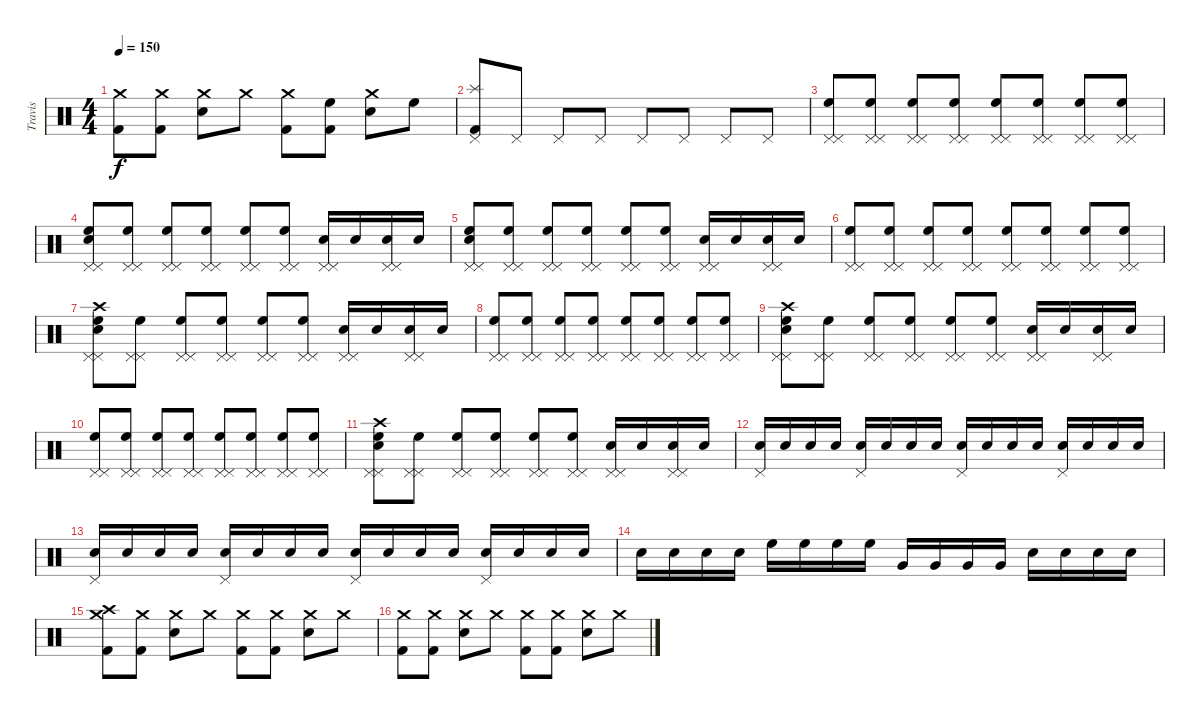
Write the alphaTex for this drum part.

\track ("Travis" "Travis") {instrument percussion}
\staff {score}
\articulation defaults
\ts (4 4)
\tempo 150
\clef neutral
\ks c
("Crash medium (hit)" "Kick (hit) 2").8{dy f} ("Crash medium (hit)"{x} "Kick (hit) 2").8 ("Crash medium (hit)" "Snare (hit) 2").8 "Crash medium (hit)"{x}.8 ("Crash medium (hit)" "Kick (hit) 2").8 ("High Floor Tom (hit)"{x} "Kick (hit) 2").8 ("Crash medium (hit)" "Snare (hit) 2").8 "High Floor Tom (hit)"{x}.8 |
("Splash (hit)" "Pedal Hi-Hat (hit)"{x} "Kick (hit) 2").8 "Pedal Hi-Hat (hit)"{x}.8 "Pedal Hi-Hat (hit)".8 "Pedal Hi-Hat (hit)".8 "Pedal Hi-Hat (hit)".8 "Pedal Hi-Hat (hit)".8 "Pedal Hi-Hat (hit)".8 "Pedal Hi-Hat (hit)".8 |
("Pedal Hi-Hat (hit)" "Pedal Hi-Hat (hit)" "High Floor Tom (hit)"{x}).8 ("Pedal Hi-Hat (hit)"{x} "Pedal Hi-Hat (hit)"{x} "High Floor Tom (hit)"{x}).8 ("Pedal Hi-Hat (hit)" "Pedal Hi-Hat (hit)" "High Floor Tom (hit)"{x}).8 ("Pedal Hi-Hat (hit)"{x} "Pedal Hi-Hat (hit)"{x} "High Floor Tom (hit)"{x}).8 ("Pedal Hi-Hat (hit)" "Pedal Hi-Hat (hit)" "High Floor Tom (hit)"{x}).8 ("Pedal Hi-Hat (hit)"{x} "Pedal Hi-Hat (hit)"{x} "High Floor Tom (hit)"{x}).8 ("Pedal Hi-Hat (hit)" "Pedal Hi-Hat (hit)" "High Floor Tom (hit)"{x}).8 ("Pedal Hi-Hat (hit)"{x} "Pedal Hi-Hat (hit)"{x} "High Floor Tom (hit)"{x}).8 |
("Pedal Hi-Hat (hit)" "Pedal Hi-Hat (hit)" "Snare (hit) 2" "High Floor Tom (hit)"{x}).8 ("Pedal Hi-Hat (hit)"{x} "Pedal Hi-Hat (hit)"{x} "High Floor Tom (hit)"{x}).8 ("Pedal Hi-Hat (hit)" "Pedal Hi-Hat (hit)" "High Floor Tom (hit)"{x}).8 ("Pedal Hi-Hat (hit)"{x} "Pedal Hi-Hat (hit)"{x} "High Floor Tom (hit)"{x}).8 ("Pedal Hi-Hat (hit)" "Pedal Hi-Hat (hit)" "High Floor Tom (hit)"{x}).8 ("Pedal Hi-Hat (hit)"{x} "Pedal Hi-Hat (hit)"{x} "High Floor Tom (hit)"{x}).8 ("Pedal Hi-Hat (hit)" "Pedal Hi-Hat (hit)" "Snare (hit) 2").16 "Snare (hit) 2".16 ("Pedal Hi-Hat (hit)" "Pedal Hi-Hat (hit)" "Snare (hit) 2").16 "Snare (hit) 2".16 |
("Pedal Hi-Hat (hit)" "Pedal Hi-Hat (hit)" "Snare (hit) 2" "High Floor Tom (hit)"{x}).8 ("Pedal Hi-Hat (hit)"{x} "Pedal Hi-Hat (hit)"{x} "High Floor Tom (hit)"{x}).8 ("Pedal Hi-Hat (hit)" "Pedal Hi-Hat (hit)" "High Floor Tom (hit)"{x}).8 ("Pedal Hi-Hat (hit)"{x} "Pedal Hi-Hat (hit)"{x} "High Floor Tom (hit)"{x}).8 ("Pedal Hi-Hat (hit)" "Pedal Hi-Hat (hit)" "High Floor Tom (hit)"{x}).8 ("Pedal Hi-Hat (hit)"{x} "Pedal Hi-Hat (hit)"{x} "High Floor Tom (hit)"{x}).8 ("Pedal Hi-Hat (hit)" "Pedal Hi-Hat (hit)" "Snare (hit) 2").16 "Snare (hit) 2".16 ("Pedal Hi-Hat (hit)" "Pedal Hi-Hat (hit)" "Snare (hit) 2").16 "Snare (hit) 2".16 |
("Pedal Hi-Hat (hit)" "Pedal Hi-Hat (hit)" "High Floor Tom (hit)").8 ("Pedal Hi-Hat (hit)"{x} "Pedal Hi-Hat (hit)"{x} "High Floor Tom (hit)").8 ("Pedal Hi-Hat (hit)" "Pedal Hi-Hat (hit)" "High Floor Tom (hit)").8 ("Pedal Hi-Hat (hit)"{x} "Pedal Hi-Hat (hit)"{x} "High Floor Tom (hit)").8 ("Pedal Hi-Hat (hit)" "Pedal Hi-Hat (hit)" "High Floor Tom (hit)").8 ("Pedal Hi-Hat (hit)"{x} "Pedal Hi-Hat (hit)"{x} "High Floor Tom (hit)").8 ("Pedal Hi-Hat (hit)" "Pedal Hi-Hat (hit)" "High Floor Tom (hit)").8 ("Pedal Hi-Hat (hit)"{x} "Pedal Hi-Hat (hit)"{x} "High Floor Tom (hit)").8 |
("Crash high (hit)" "Pedal Hi-Hat (hit)" "Pedal Hi-Hat (hit)" "Snare (hit) 2" "High Floor Tom (hit)").8 ("Pedal Hi-Hat (hit)"{x} "Pedal Hi-Hat (hit)"{x} "High Floor Tom (hit)").8 ("Pedal Hi-Hat (hit)" "Pedal Hi-Hat (hit)" "High Floor Tom (hit)").8 ("Pedal Hi-Hat (hit)"{x} "Pedal Hi-Hat (hit)"{x} "High Floor Tom (hit)").8 ("Pedal Hi-Hat (hit)" "Pedal Hi-Hat (hit)" "High Floor Tom (hit)").8 ("Pedal Hi-Hat (hit)"{x} "Pedal Hi-Hat (hit)"{x} "High Floor Tom (hit)").8 ("Pedal Hi-Hat (hit)" "Pedal Hi-Hat (hit)" "Snare (hit) 2").16 "Snare (hit) 2".16 ("Pedal Hi-Hat (hit)" "Pedal Hi-Hat (hit)" "Snare (hit) 2").16 "Snare (hit) 2".16 |
("Pedal Hi-Hat (hit)" "Pedal Hi-Hat (hit)" "High Floor Tom (hit)").8 ("Pedal Hi-Hat (hit)"{x} "Pedal Hi-Hat (hit)"{x} "High Floor Tom (hit)").8 ("Pedal Hi-Hat (hit)" "Pedal Hi-Hat (hit)" "High Floor Tom (hit)").8 ("Pedal Hi-Hat (hit)"{x} "Pedal Hi-Hat (hit)"{x} "High Floor Tom (hit)").8 ("Pedal Hi-Hat (hit)" "Pedal Hi-Hat (hit)" "High Floor Tom (hit)").8 ("Pedal Hi-Hat (hit)"{x} "Pedal Hi-Hat (hit)"{x} "High Floor Tom (hit)").8 ("Pedal Hi-Hat (hit)" "Pedal Hi-Hat (hit)" "High Floor Tom (hit)").8 ("Pedal Hi-Hat (hit)"{x} "Pedal Hi-Hat (hit)"{x} "High Floor Tom (hit)").8 |
("Crash high (hit)" "Pedal Hi-Hat (hit)" "Pedal Hi-Hat (hit)" "Snare (hit) 2" "High Floor Tom (hit)").8 ("Pedal Hi-Hat (hit)"{x} "Pedal Hi-Hat (hit)"{x} "High Floor Tom (hit)").8 ("Pedal Hi-Hat (hit)" "Pedal Hi-Hat (hit)" "High Floor Tom (hit)").8 ("Pedal Hi-Hat (hit)"{x} "Pedal Hi-Hat (hit)"{x} "High Floor Tom (hit)").8 ("Pedal Hi-Hat (hit)" "Pedal Hi-Hat (hit)" "High Floor Tom (hit)").8 ("Pedal Hi-Hat (hit)"{x} "Pedal Hi-Hat (hit)"{x} "High Floor Tom (hit)").8 ("Pedal Hi-Hat (hit)" "Pedal Hi-Hat (hit)" "Snare (hit) 2").16 "Snare (hit) 2".16 ("Pedal Hi-Hat (hit)" "Pedal Hi-Hat (hit)" "Snare (hit) 2").16 "Snare (hit) 2".16 |
("Pedal Hi-Hat (hit)" "Pedal Hi-Hat (hit)" "High Floor Tom (hit)").8 ("Pedal Hi-Hat (hit)"{x} "Pedal Hi-Hat (hit)"{x} "High Floor Tom (hit)").8 ("Pedal Hi-Hat (hit)" "Pedal Hi-Hat (hit)" "High Floor Tom (hit)").8 ("Pedal Hi-Hat (hit)"{x} "Pedal Hi-Hat (hit)"{x} "High Floor Tom (hit)").8 ("Pedal Hi-Hat (hit)" "Pedal Hi-Hat (hit)" "High Floor Tom (hit)").8 ("Pedal Hi-Hat (hit)"{x} "Pedal Hi-Hat (hit)"{x} "High Floor Tom (hit)").8 ("Pedal Hi-Hat (hit)" "Pedal Hi-Hat (hit)" "High Floor Tom (hit)").8 ("Pedal Hi-Hat (hit)"{x} "Pedal Hi-Hat (hit)"{x} "High Floor Tom (hit)").8 |
("Crash high (hit)" "Pedal Hi-Hat (hit)" "Pedal Hi-Hat (hit)" "Snare (hit) 2" "High Floor Tom (hit)").8 ("Pedal Hi-Hat (hit)"{x} "Pedal Hi-Hat (hit)"{x} "High Floor Tom (hit)").8 ("Pedal Hi-Hat (hit)" "Pedal Hi-Hat (hit)" "High Floor Tom (hit)").8 ("Pedal Hi-Hat (hit)"{x} "Pedal Hi-Hat (hit)"{x} "High Floor Tom (hit)").8 ("Pedal Hi-Hat (hit)" "Pedal Hi-Hat (hit)" "High Floor Tom (hit)").8 ("Pedal Hi-Hat (hit)"{x} "Pedal Hi-Hat (hit)"{x} "High Floor Tom (hit)").8 ("Pedal Hi-Hat (hit)" "Pedal Hi-Hat (hit)" "Snare (hit) 2").16 "Snare (hit) 2".16 ("Pedal Hi-Hat (hit)" "Pedal Hi-Hat (hit)" "Snare (hit) 2").16 "Snare (hit) 2".16 |
("Pedal Hi-Hat (hit)" "Snare (hit) 2").16 "Snare (hit) 2".16 "Snare (hit) 2".16 "Snare (hit) 2".16 ("Pedal Hi-Hat (hit)" "Snare (hit) 2").16 "Snare (hit) 2".16 "Snare (hit) 2".16 "Snare (hit) 2".16 ("Pedal Hi-Hat (hit)" "Snare (hit) 2").16 "Snare (hit) 2".16 "Snare (hit) 2".16 "Snare (hit) 2".16 ("Pedal Hi-Hat (hit)" "Snare (hit) 2").16 "Snare (hit) 2".16 "Snare (hit) 2".16 "Snare (hit) 2".16 |
("Pedal Hi-Hat (hit)" "Snare (hit) 2").16 "Snare (hit) 2".16 "Snare (hit) 2".16 "Snare (hit) 2"{x}.16 ("Pedal Hi-Hat (hit)" "Snare (hit) 2").16 "Snare (hit) 2".16 "Snare (hit) 2".16 "Snare (hit) 2"{x}.16 ("Pedal Hi-Hat (hit)" "Snare (hit) 2").16 "Snare (hit) 2".16 "Snare (hit) 2".16 "Snare (hit) 2"{x}.16 ("Pedal Hi-Hat (hit)" "Snare (hit) 2").16 "Snare (hit) 2".16 "Snare (hit) 2".16 "Snare (hit) 2".16 |
"Snare (hit) 2".16 "Snare (hit) 2".16 "Snare (hit) 2".16 "Snare (hit) 2".16 "High Floor Tom (hit)".16 "High Floor Tom (hit)".16 "High Floor Tom (hit)".16 "High Floor Tom (hit)".16 "Very Low Tom (hit)".16 "Very Low Tom (hit)".16 "Very Low Tom (hit)".16 "Very Low Tom (hit)".16 "Snare (hit) 2".16 "Snare (hit) 2".16 "Snare (hit) 2".16 "Snare (hit) 2".16 |
("Crash high (hit)" "Crash medium (hit)" "Kick (hit) 2").8 ("Crash medium (hit)"{x} "Kick (hit) 2").8 ("Crash medium (hit)" "Snare (hit) 2").8 "Crash medium (hit)"{x}.8 ("Crash medium (hit)" "Kick (hit) 2").8 ("Crash medium (hit)"{x} "Kick (hit) 2").8 ("Crash medium (hit)" "Snare (hit) 2").8 "Crash medium (hit)"{x}.8 |
("Crash medium (hit)" "Kick (hit) 2").8 ("Crash medium (hit)"{x} "Kick (hit) 2").8 ("Crash medium (hit)" "Snare (hit) 2").8 "Crash medium (hit)"{x}.8 ("Crash medium (hit)" "Kick (hit) 2").8 ("Crash medium (hit)"{x} "Kick (hit) 2").8 ("Crash medium (hit)" "Snare (hit) 2").8 "Crash medium (hit)"{x}.8
